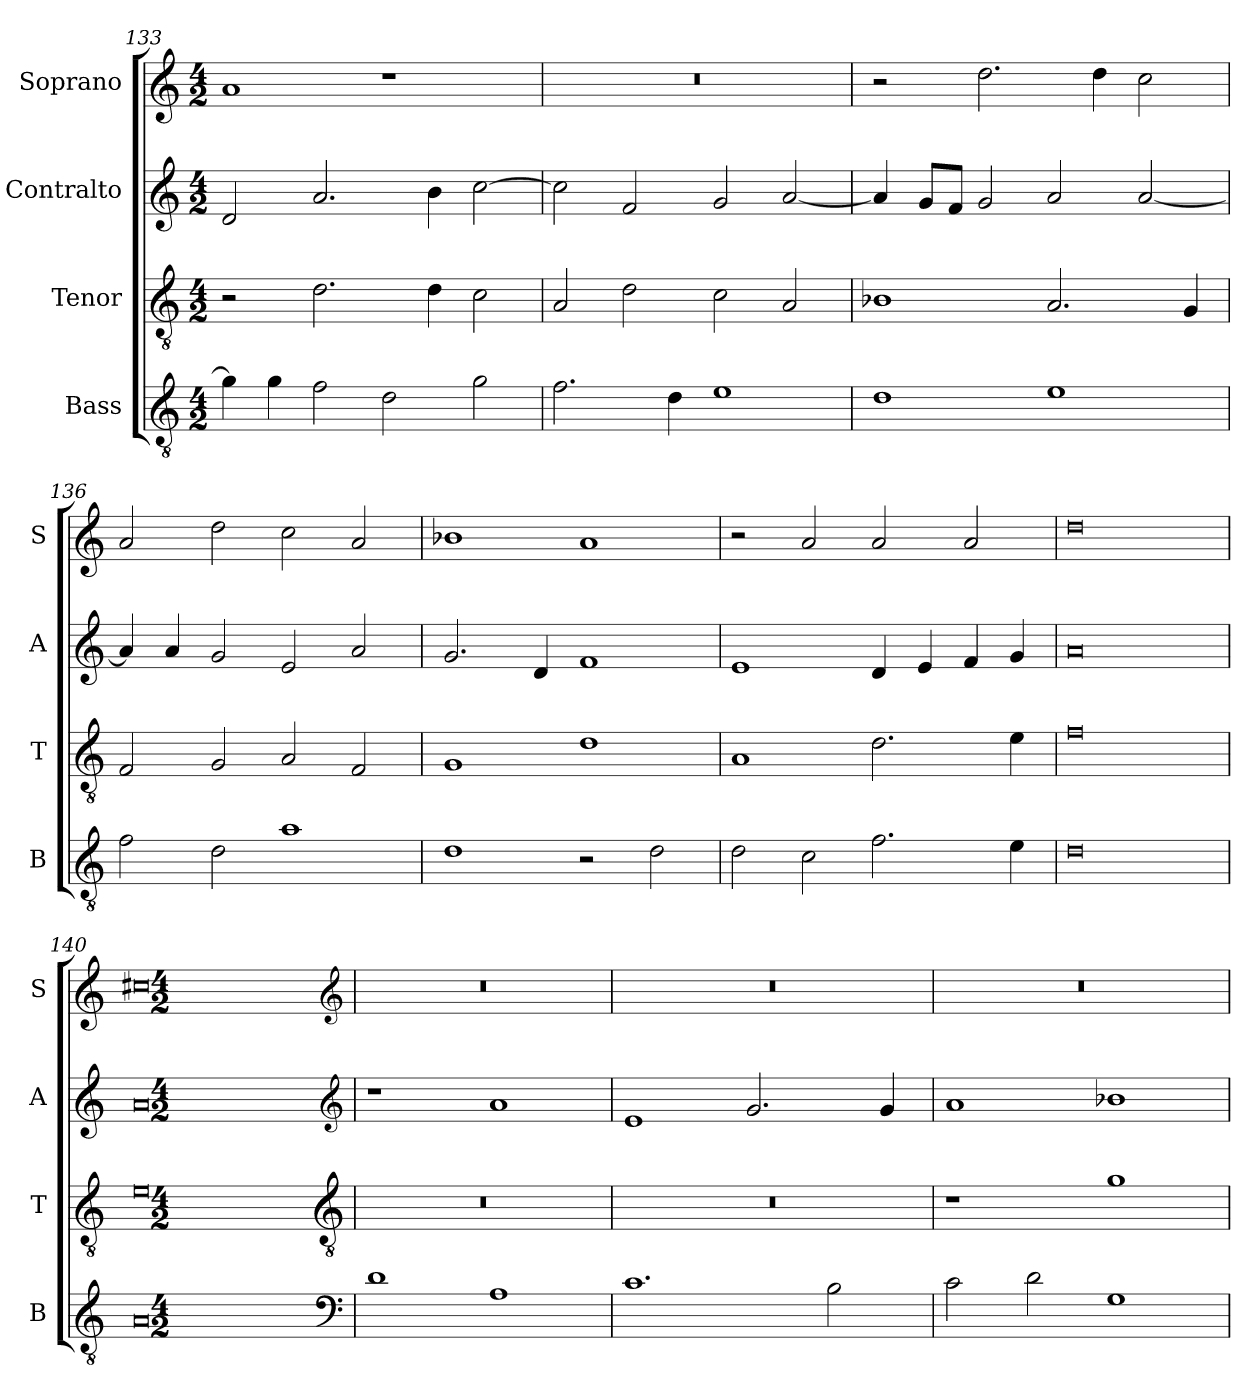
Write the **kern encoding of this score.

**kern	**kern	**kern	**kern
*part4	*part3	*part2	*part1
*staff4	*staff3	*staff2	*staff1
*I"Bass	*I"Tenor	*I"Contralto	*I"Soprano
*I'B	*I'T	*I'A	*I'S
*clefGv2	*clefGv2	*clefG2	*clefG2
*k[]	*k[]	*k[]	*k[]
*D:dor	*D:dor	*D:dor	*D:dor
*M4/2	*M4/2	*M4/2	*M4/2
=133	=133	=133	=133
4g]	2r	2d	1a
4g	.	.	.
2f	2.d	2.a	.
2d	.	.	1r
.	4d	4b	.
2g	2c	[2cc	.
=134	=134	=134	=134
2.f	2A	2cc]	0r
.	2d	2f	.
4d	.	.	.
1e	2c	2g	.
.	2A	[2a	.
=135	=135	=135	=135
1d	1B-X	4a]	2r
.	.	8g/L	.
.	.	8f/J	.
.	.	2g	2.dd
1e	2.A	2a	.
.	.	.	4dd
.	.	[2a	2cc
.	4G	.	.
=136	=136	=136	=136
2f	2F	4a]	2a
.	.	4a	.
2d	2G	2g	2dd
1a	2A	2e	2cc
.	2F	2a	2a
=137	=137	=137	=137
1d	1G	2.g	1b-X
.	.	4d	.
2r	1d	1f	1a
2d	.	.	.
=138	=138	=138	=138
2d	1A	1e	2r
2c	.	.	2a
2.f	2.d	4d	2a
.	.	4e	.
.	.	4f	2a
4e	4e	4g	.
=139	=139	=139	=139
0d	0f	0a	0dd
=140	=140	=140	=140
0A	0e	0a	0cc#X
*clefF4	*clefGv2	*clefG2	*clefG2
*k[]	*k[]	*k[]	*k[]
*D:dor	*D:dor	*D:dor	*D:dor
*M4/2	*M4/2	*M4/2	*M4/2
=141	=141	=141	=141
1d	0r	1r	0r
1A	.	1a	.
=142	=142	=142	=142
1.c	0r	1e	0r
.	.	2.g	.
2B	.	.	.
.	.	4g	.
=143	=143	=143	=143
2c	1r	1a	0r
2d	.	.	.
1G	1g	1b-X	.
=	=	=	=
*-	*-	*-	*-
